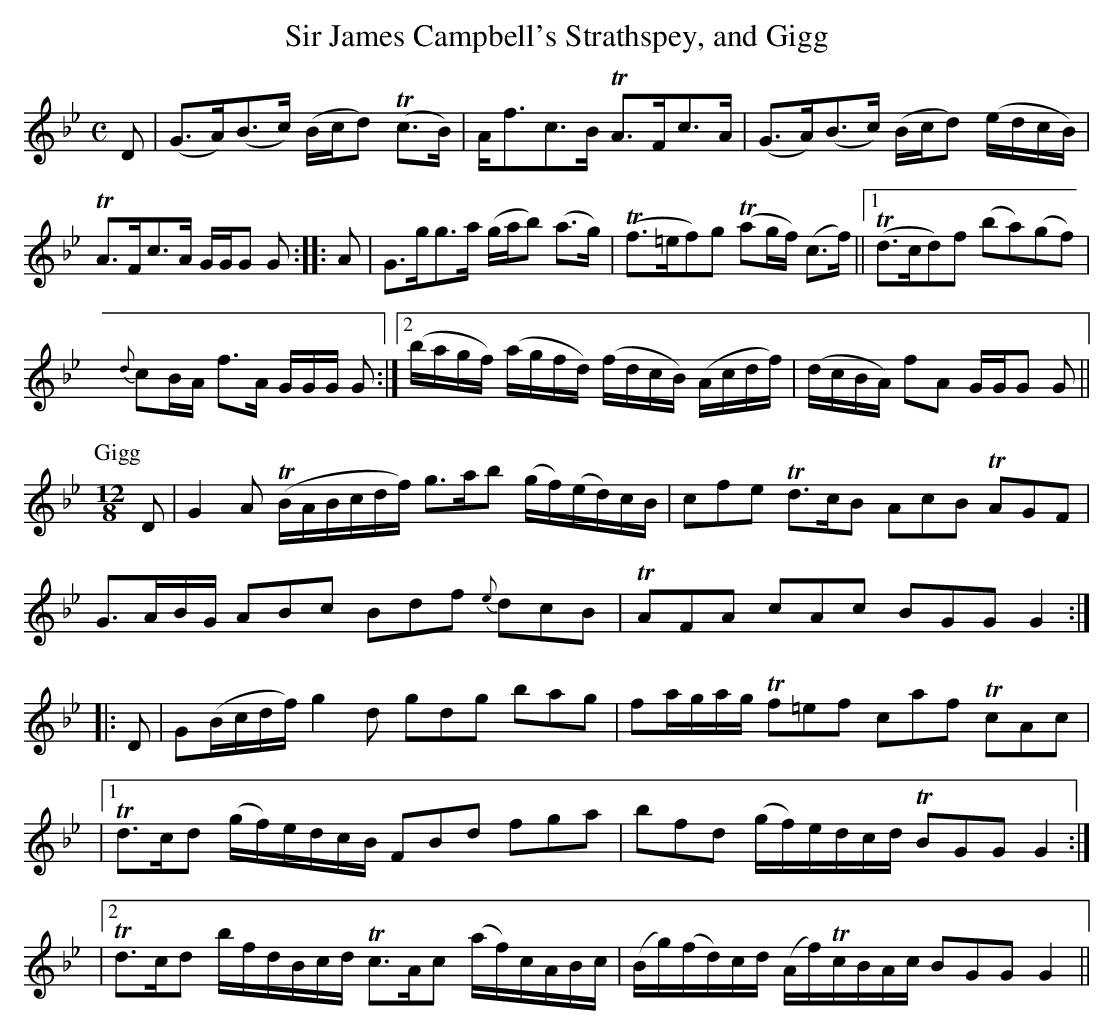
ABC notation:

X:1
T:Sir James Campbell's Strathspey, and Gigg
M:C
L:1/8
K:Gmin
D|(G>A)(B>c) (B/c/d) T(c>B)|A<fc>B TA>Fc>A|(G>A)(B>c) (B/c/d) (e/d/c/B/)|
TA>Fc>A G/G/G G:||:A|G>gg>a (g/a/b) (a>g)|T(f>=ef)g T(ag/f/) (c>f)||1 T(d>cd)f (ba)(gf)|
{d}cB/A/ f>A G/G/G/ G:|2 (b/a/g/f/) (a/g/f/d/) (f/d/c/B/) (A/c/d/f/)|(d/c/B/A/) fA G/G/G G||
P:Gigg
M:12/8
L:1/8
D|G2A T(B/A/B/c/d/f/) g>ab (g/f/)(e/d/)c/B/|cfe Td>cB AcB TAGF|
G>AB/G/ ABc Bdf {e}dcB|TAFA cAc BGG G2:|
|:D|G(B/c/d/f/) g2d gdg bag|fa/g/a/g/ Tf=ef caf TcAc|
|1 Td>cd (g/f/)e/d/c/B/ FBd fga|bfd (g/f/)e/d/c/d/ TBGG G2:|
|2 Td>cd b/f/d/B/c/d/ Tc>Ac (a/f/)c/A/B/c/|(B/g/)(f/d/)c/d/ (A/f/)Tc/B/A/c/ BGG G2||
